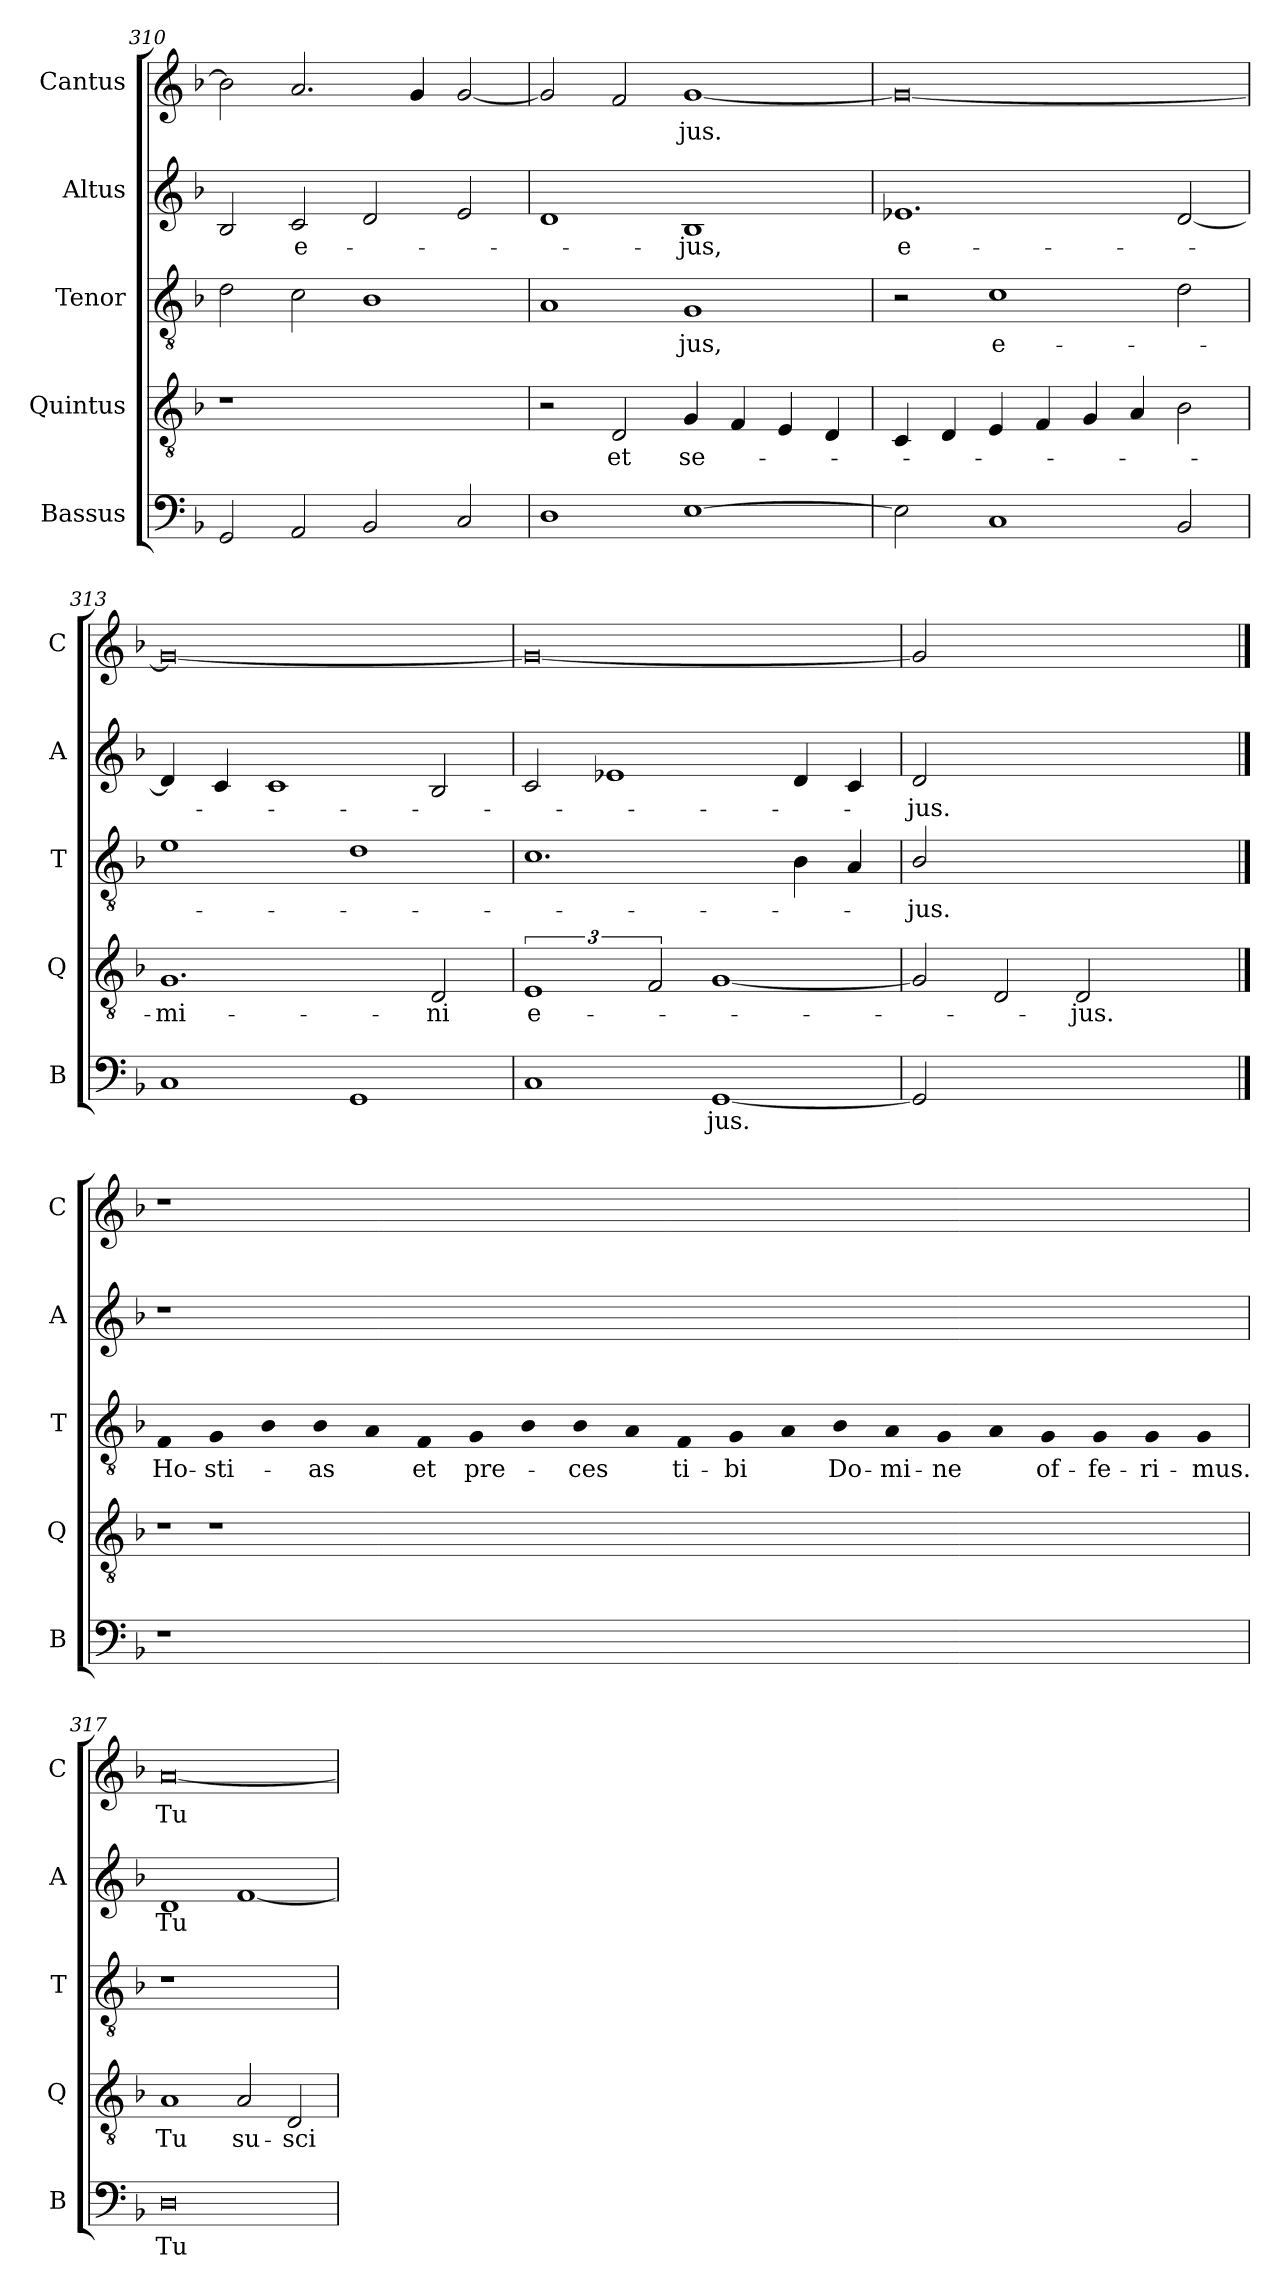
**kern	**text	**kern	**text	**kern	**text	**kern	**text	**kern	**text
*part5	*part5	*part4	*part4	*part3	*part3	*part2	*part2	*part1	*part1
*staff5	*staff5	*staff4	*staff4	*staff3	*staff3	*staff2	*staff2	*staff1	*staff1
*I"Bassus	*	*I"Quintus	*	*I"Tenor	*	*I"Altus	*	*I"Cantus	*
*I'B	*	*I'Q	*	*I'T	*	*I'A	*	*I'C	*
*clefF4	*	*clefGv2	*	*clefGv2	*	*clefG2	*	*clefG2	*
*k[b-]	*	*k[b-]	*	*k[b-]	*	*k[b-]	*	*k[b-]	*
*F:	*	*F:	*	*F:	*	*F:	*	*F:	*
=310	=310	=310	=310	=310	=310	=310	=310	=310	=310
2GG/	.	1r	.	2d\	.	2B-/	.	2b-\]	.
!	!	!	!	!	!	!	!LO:LY:b	!	!
2AA/	.	.	.	2c\	.	2c/	e-	2.a/	.
2BB-/	.	1ryy	.	1B-	.	2d/	.	.	.
.	.	.	.	.	.	.	.	4g/	.
2C/	.	.	.	.	.	2e/	.	[2g/	.
=311	=311	=311	=311	=311	=311	=311	=311	=311	=311
1D	.	2r	.	1A	.	1d	.	2g/]	.
!	!	!	!LO:LY:b	!	!	!	!	!	!
.	.	2D/	et	.	.	.	.	2f/	.
!	!	!	!LO:LY:b	!	!LO:LY:b	!	!LO:LY:b	!	!LO:LY:b
[1E	.	4G/	se-	1G	-jus,	1B-	-jus,	[1g	-jus.
.	.	4F/	.	.	.	.	.	.	.
.	.	4E/	.	.	.	.	.	.	.
.	.	4D/	.	.	.	.	.	.	.
!!LO:LB:g=z
=312	=312	=312	=312	=312	=312	=312	=312	=312	=312
!	!	!	!	!	!	!	!LO:LY:b	!	!
2E\]	.	4C/	.	2r	.	1.e-X	e-	0g_	.
.	.	4D/	.	.	.	.	.	.	.
!	!	!	!	!	!LO:LY:b	!	!	!	!
1C	.	4E/	.	1c	e-	.	.	.	.
.	.	4F/	.	.	.	.	.	.	.
.	.	4G/	.	.	.	.	.	.	.
.	.	4A/	.	.	.	.	.	.	.
2BB-/	.	2B-\	.	2d\	.	[2d/	.	.	.
=313	=313	=313	=313	=313	=313	=313	=313	=313	=313
!	!	!	!LO:LY:b	!	!	!	!	!	!
1C	.	1.G	-mi-	1e	.	4d/]	.	0g_	.
.	.	.	.	.	.	4c/	.	.	.
.	.	.	.	.	.	1c	.	.	.
1GG	.	.	.	1d	.	.	.	.	.
!	!	!	!LO:LY:b	!	!	!	!	!	!
.	.	2D/	-ni	.	.	2B-/	.	.	.
=314	=314	=314	=314	=314	=314	=314	=314	=314	=314
!	!	!	!LO:LY:b	!	!	!	!	!	!
1C	.	3%2E	e-	1.c	.	2c/	.	0g_	.
.	.	.	.	.	.	1e-X	.	.	.
.	.	3F/	.	.	.	.	.	.	.
!	!LO:LY:b	!	!	!	!	!	!	!	!
[1GG	-jus.	[1G	.	.	.	.	.	.	.
.	.	.	.	4B-\	.	4d/	.	.	.
.	.	.	.	4A/	.	4c/	.	.	.
=315	=315	=315	=315	=315	=315	=315	=315	=315	=315
!	!	!	!	!	!LO:LY:b	!	!LO:LY:b	!	!
2GG/]	.	2G/]	.	2B-/	-jus.	2d/	-jus.	2g/]	.
2ryy	.	2D/	.	2ryy	.	2ryy	.	2ryy	.
!	!	!	!LO:LY:b	!	!	!	!	!	!
1ryy	.	2D/	-jus.	1ryy	.	1ryy	.	1ryy	.
.	.	2ryy	.	.	.	.	.	.	.
!!LO:PB:g=z
==316	==316	==316	==316	==316	==316	==316	==316	==316	==316
!	!	!	!	!LO:N:head=solid	!LO:LY:b	!	!	!	!
1r	.	1r	.	1F	Ho-	1r	.	1r	.
!	!	!	!	!LO:N:head=solid	!LO:LY:b	!	!	!	!
1%20ryy	.	1r	.	1G	-sti-	1%20ryy	.	1%20ryy	.
!	!	!	!	!LO:N:head=solid	!	!	!	!	!
.	.	1%19ryy	.	1B-	.	.	.	.	.
!	!	!	!	!LO:N:head=solid	!LO:LY:b	!	!	!	!
.	.	.	.	1B-	-as	.	.	.	.
!	!	!	!	!LO:N:head=solid	!	!	!	!	!
.	.	.	.	1A	.	.	.	.	.
!	!	!	!	!LO:N:head=solid	!LO:LY:b	!	!	!	!
.	.	.	.	1F	et	.	.	.	.
!	!	!	!	!LO:N:head=solid	!LO:LY:b	!	!	!	!
.	.	.	.	1G	pre-	.	.	.	.
!	!	!	!	!LO:N:head=solid	!	!	!	!	!
.	.	.	.	1B-	.	.	.	.	.
!	!	!	!	!LO:N:head=solid	!LO:LY:b	!	!	!	!
.	.	.	.	1B-	-ces	.	.	.	.
!	!	!	!	!LO:N:head=solid	!	!	!	!	!
.	.	.	.	1A	.	.	.	.	.
!	!	!	!	!LO:N:head=solid	!LO:LY:b	!	!	!	!
.	.	.	.	1F	ti-	.	.	.	.
!	!	!	!	!LO:N:head=solid	!LO:LY:b	!	!	!	!
.	.	.	.	1G	-bi	.	.	.	.
!	!	!	!	!LO:N:head=solid	!	!	!	!	!
.	.	.	.	1A	.	.	.	.	.
!	!	!	!	!LO:N:head=solid	!LO:LY:b	!	!	!	!
.	.	.	.	1B-	Do-	.	.	.	.
!	!	!	!	!LO:N:head=solid	!LO:LY:b	!	!	!	!
.	.	.	.	1A	-mi-	.	.	.	.
!	!	!	!	!LO:N:head=solid	!LO:LY:b	!	!	!	!
.	.	.	.	1G	-ne	.	.	.	.
!	!	!	!	!LO:N:head=solid	!	!	!	!	!
.	.	.	.	1A	.	.	.	.	.
!	!	!	!	!LO:N:head=solid	!LO:LY:b	!	!	!	!
.	.	.	.	1G	of-	.	.	.	.
!	!	!	!	!LO:N:head=solid	!LO:LY:b	!	!	!	!
.	.	.	.	1G	-fe-	.	.	.	.
!	!	!	!	!LO:N:head=solid	!LO:LY:b	!	!	!	!
.	.	.	.	1G	-ri-	.	.	.	.
!	!	!	!	!LO:N:head=solid	!LO:LY:b	!	!	!	!
.	.	.	.	1G	-mus.	.	.	.	.
!!LO:LB:g=z
=317	=317	=317	=317	=317	=317	=317	=317	=317	=317
!	!LO:LY:b	!	!LO:LY:b	!	!	!	!LO:LY:b	!	!LO:LY:b
0D	Tu	1A	Tu	1r	.	1d	Tu	[0a	Tu
!	!	!	!LO:LY:b	!	!	!	!	!	!
.	.	2A/	su-	1ryy	.	[1f	.	.	.
!	!	!	!LO:LY:b	!	!	!	!	!	!
.	.	2D/	-sci-	.	.	.	.	.	.
=	=	=	=	=	=	=	=	=	=
*-	*-	*-	*-	*-	*-	*-	*-	*-	*-
